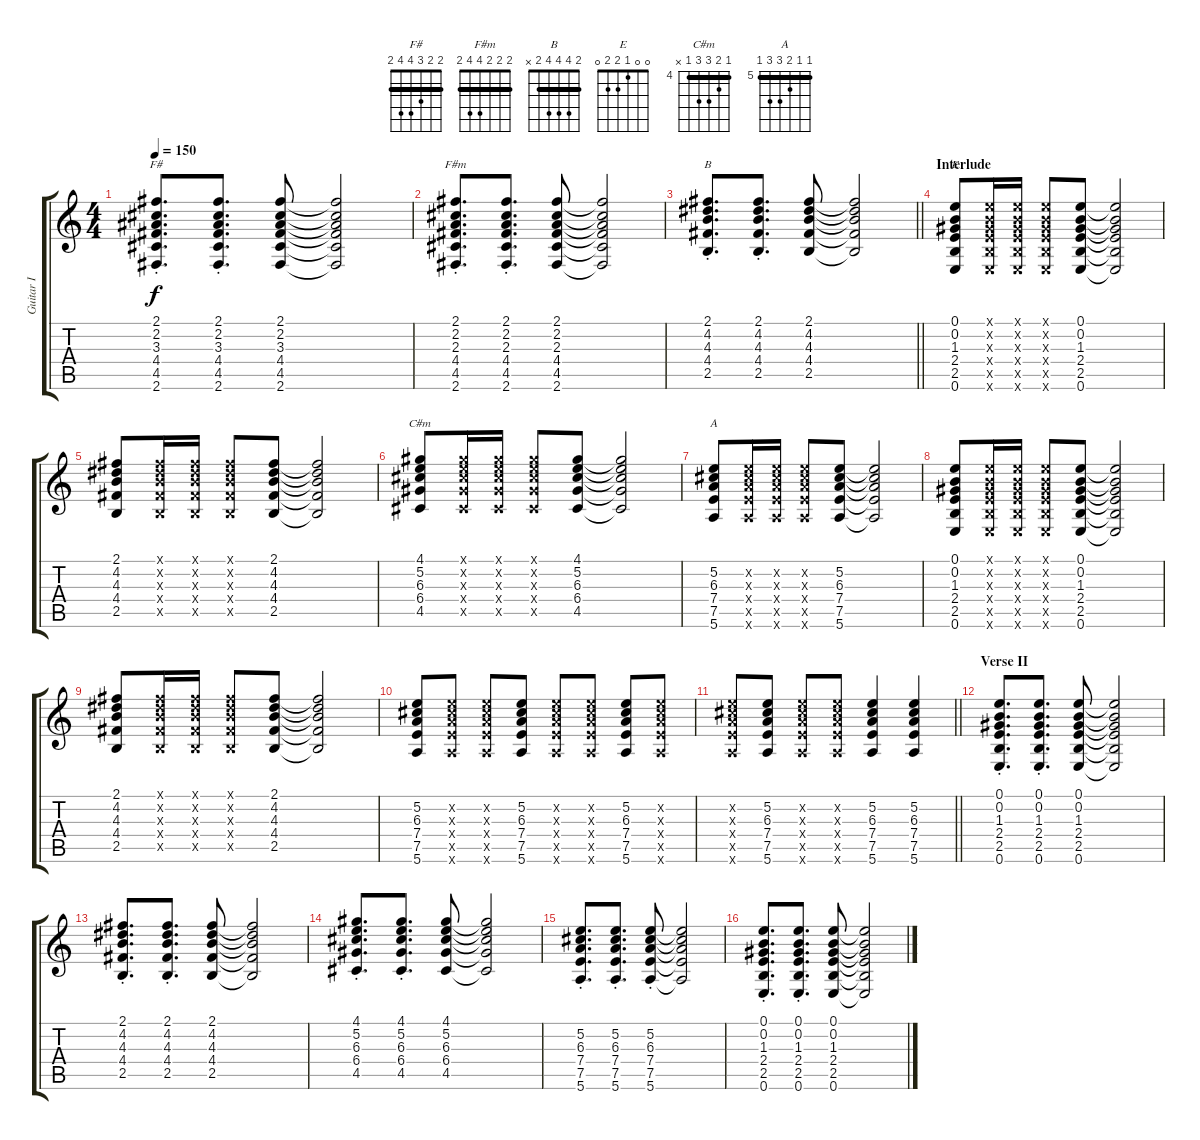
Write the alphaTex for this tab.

\track ("Guitar I" "Guitar I") {instrument acousticguitarsteel}
\staff {score tabs}
\tuning (E4 B3 G3 D3 A2 E2) {hide}
\chord ("F#" 2 2 3 4 4 2) {barre 2}
\chord ("F#m" 2 2 2 4 4 2) {barre 2}
\chord ("B" 2 4 4 4 2 x) {barre 2}
\chord ("E" 0 0 1 2 2 0)
\chord ("C#m" 4 5 6 6 4 x) {firstfret 4 barre 4}
\chord ("A" 5 5 6 7 7 5) {firstfret 5 barre 5}
\ts (4 4)
\tempo 150
\clef g2
\ks c
(2.1{st} 2.2{st} 3.3{st} 4.4{st} 4.5{st} 2.6{st}).8{d ch "F#" dy f} (2.1{st} 2.2{st} 3.3{st} 4.4{st} 4.5{st} 2.6{st}).8{d} (2.1 2.2 3.3 4.4 4.5 2.6).8 (2.1{t} 2.2{t} 3.3{t} 4.4{t} 4.5{t} 2.6{t}).2 |
(2.1{st} 2.2{st} 2.3{st} 4.4{st} 4.5{st} 2.6{st}).8{d ch "F#m"} (2.1{st} 2.2{st} 2.3{st} 4.4{st} 4.5{st} 2.6{st}).8{d} (2.1 2.2 2.3 4.4 4.5 2.6).8 (2.1{t} 2.2{t} 2.3{t} 4.4{t} 4.5{t} 2.6{t}).2 |
\barLineRight lightlight
(2.1{st} 4.2{st} 4.3{st} 4.4{st} 2.5{st}).8{d ch "B"} (2.1{st} 4.2{st} 4.3{st} 4.4{st} 2.5{st}).8{d} (2.1 4.2 4.3 4.4 2.5).8 (2.1{t} 4.2{t} 4.3{t} 4.4{t} 2.5{t}).2 |
\section ("" "Interlude")
(0.1 0.2 1.3 2.4 2.5 0.6).8{ch "E"} (0.1{x} 0.2{x} 1.3{x} 2.4{x} 2.5{x} 0.6{x}).16 (0.1{x} 0.2{x} 1.3{x} 2.4{x} 2.5{x} 0.6{x}).16 (0.1{x} 0.2{x} 1.3{x} 2.4{x} 2.5{x} 0.6{x}).8 (0.1 0.2 1.3 2.4 2.5 0.6).8 (0.1{t} 0.2{t} 1.3{t} 2.4{t} 2.5{t} 0.6{t}).2 |
(2.1 4.2 4.3 4.4 2.5).8 (2.1{x} 4.2{x} 4.3{x} 4.4{x} 2.5{x}).16 (2.1{x} 4.2{x} 4.3{x} 4.4{x} 2.5{x}).16 (2.1{x} 4.2{x} 4.3{x} 4.4{x} 2.5{x}).8 (2.1 4.2 4.3 4.4 2.5).8 (2.1{t} 4.2{t} 4.3{t} 4.4{t} 2.5{t}).2 |
(4.1 5.2 6.3 6.4 4.5).8{ch "C#m"} (4.1{x} 5.2{x} 6.3{x} 6.4{x} 4.5{x}).16 (4.1{x} 5.2{x} 6.3{x} 6.4{x} 4.5{x}).16 (4.1{x} 5.2{x} 6.3{x} 6.4{x} 4.5{x}).8 (4.1 5.2 6.3 6.4 4.5).8 (4.1{t} 5.2{t} 6.3{t} 6.4{t} 4.5{t}).2 |
(5.2 6.3 7.4 7.5 5.6).8{ch "A"} (5.2{x} 6.3{x} 7.4{x} 7.5{x} 5.6{x}).16 (5.2{x} 6.3{x} 7.4{x} 7.5{x} 5.6{x}).16 (5.2{x} 6.3{x} 7.4{x} 7.5{x} 5.6{x}).8 (5.2 6.3 7.4 7.5 5.6).8 (5.2{t} 6.3{t} 7.4{t} 7.5{t} 5.6{t}).2 |
(0.1 0.2 1.3 2.4 2.5 0.6).8 (0.1{x} 0.2{x} 1.3{x} 2.4{x} 2.5{x} 0.6{x}).16 (0.1{x} 0.2{x} 1.3{x} 2.4{x} 2.5{x} 0.6{x}).16 (0.1{x} 0.2{x} 1.3{x} 2.4{x} 2.5{x} 0.6{x}).8 (0.1 0.2 1.3 2.4 2.5 0.6).8 (0.1{t} 0.2{t} 1.3{t} 2.4{t} 2.5{t} 0.6{t}).2 |
(2.1 4.2 4.3 4.4 2.5).8 (2.1{x} 4.2{x} 4.3{x} 4.4{x} 2.5{x}).16 (2.1{x} 4.2{x} 4.3{x} 4.4{x} 2.5{x}).16 (2.1{x} 4.2{x} 4.3{x} 4.4{x} 2.5{x}).8 (2.1 4.2 4.3 4.4 2.5).8 (2.1{t} 4.2{t} 4.3{t} 4.4{t} 2.5{t}).2 |
(5.2 6.3 7.4 7.5 5.6).8 (5.2{x} 6.3{x} 7.4{x} 7.5{x} 5.6{x}).8 (5.2{x} 6.3{x} 7.4{x} 7.5{x} 5.6{x}).8 (5.2 6.3 7.4 7.5 5.6).8 (5.2{x} 6.3{x} 7.4{x} 7.5{x} 5.6{x}).8 (5.2{x} 6.3{x} 7.4{x} 7.5{x} 5.6{x}).8 (5.2 6.3 7.4 7.5 5.6).8 (5.2{x} 6.3{x} 7.4{x} 7.5{x} 5.6{x}).8 |
\barLineRight lightlight
(5.2{x} 6.3{x} 7.4{x} 7.5{x} 5.6{x}).8 (5.2 6.3 7.4 7.5 5.6).8 (5.2{x} 6.3{x} 7.4{x} 7.5{x} 5.6{x}).8 (5.2{x} 6.3{x} 7.4{x} 7.5{x} 5.6{x}).8 (5.2 6.3 7.4 7.5 5.6).4 (5.2 6.3 7.4 7.5 5.6).4 |
\section ("" "Verse II")
(0.1{st} 0.2{st} 1.3{st} 2.4{st} 2.5{st} 0.6{st}).8{d} (0.1{st} 0.2{st} 1.3{st} 2.4{st} 2.5{st} 0.6{st}).8{d} (0.1 0.2 1.3 2.4 2.5 0.6).8 (0.1{t} 0.2{t} 1.3{t} 2.4{t} 2.5{t} 0.6{t}).2 |
(2.1{st} 4.2{st} 4.3{st} 4.4{st} 2.5{st}).8{d} (2.1{st} 4.2{st} 4.3{st} 4.4{st} 2.5{st}).8{d} (2.1 4.2 4.3 4.4 2.5).8 (2.1{t} 4.2{t} 4.3{t} 4.4{t} 2.5{t}).2 |
(4.1{st} 5.2{st} 6.3{st} 6.4{st} 4.5{st}).8{d} (4.1{st} 5.2{st} 6.3{st} 6.4{st} 4.5{st}).8{d} (4.1 5.2 6.3 6.4 4.5).8 (4.1{t} 5.2{t} 6.3{t} 6.4{t} 4.5{t}).2 |
(5.2{st} 6.3{st} 7.4{st} 7.5{st} 5.6{st}).8{d} (5.2{st} 6.3{st} 7.4{st} 7.5{st} 5.6{st}).8{d} (5.2{st} 6.3{st} 7.4{st} 7.5{st} 5.6{st}).8 (5.2{t} 6.3{t} 7.4{t} 7.5{t} 5.6{t}).2 |
(0.1{st} 0.2{st} 1.3{st} 2.4{st} 2.5{st} 0.6{st}).8{d} (0.1{st} 0.2{st} 1.3{st} 2.4{st} 2.5{st} 0.6{st}).8{d} (0.1 0.2 1.3 2.4 2.5 0.6).8 (0.1{t} 0.2{t} 1.3{t} 2.4{t} 2.5{t} 0.6{t}).2
